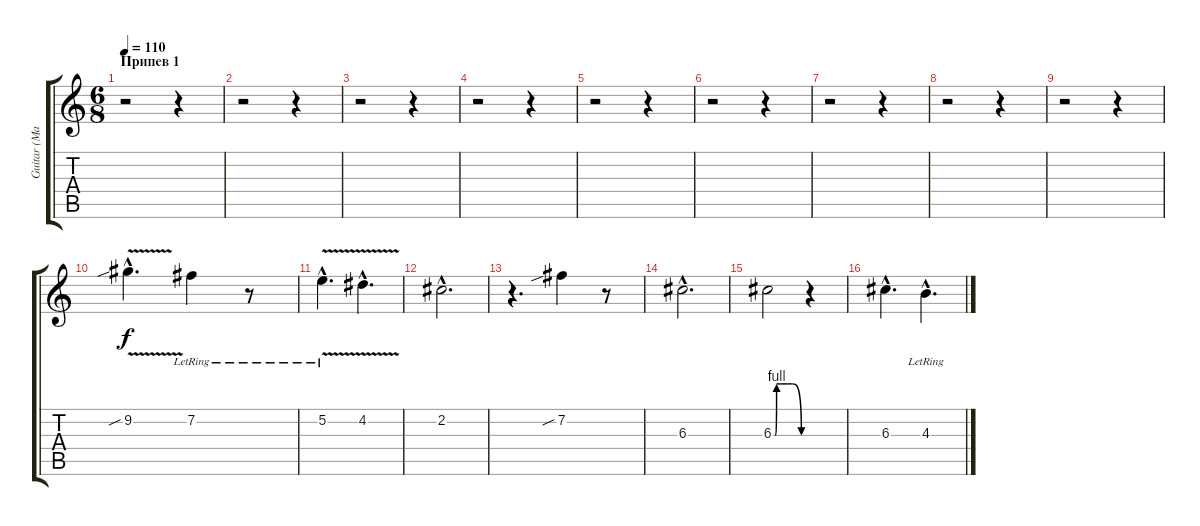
\track ("Guitar (Margulis)" "Guitar (Ma") {instrument overdrivenguitar}
\staff {score tabs}
\tuning (E4 B3 G3 D3 A2 E2) {hide}
\ts (6 8)
\section ("" "Припев 1")
\tempo 110
\clef g2
\ks c
r.2{dy f} r.4 |
r.2 r.4 |
r.2 r.4 |
r.2 r.4 |
r.2 r.4 |
r.2 r.4 |
r.2 r.4 |
r.2 r.4 |
r.2 r.4 |
9.2{v sib hac}.4{d} 7.2{lr}.4 r.8 |
5.2{v hac lr}.4{d} 4.2{v hac}.4{d} |
2.2{hac}.2{d} |
r.4{d} 7.2{sib}.4 r.8 |
6.3{hac}.2{d} |
6.3{be (custom 0 0 4 0 7 4 15 4 30 4 38 4 41 4 60 0)}.2 r.4 |
6.3{hac}.4{d} 4.3{hac lr}.4{d}
